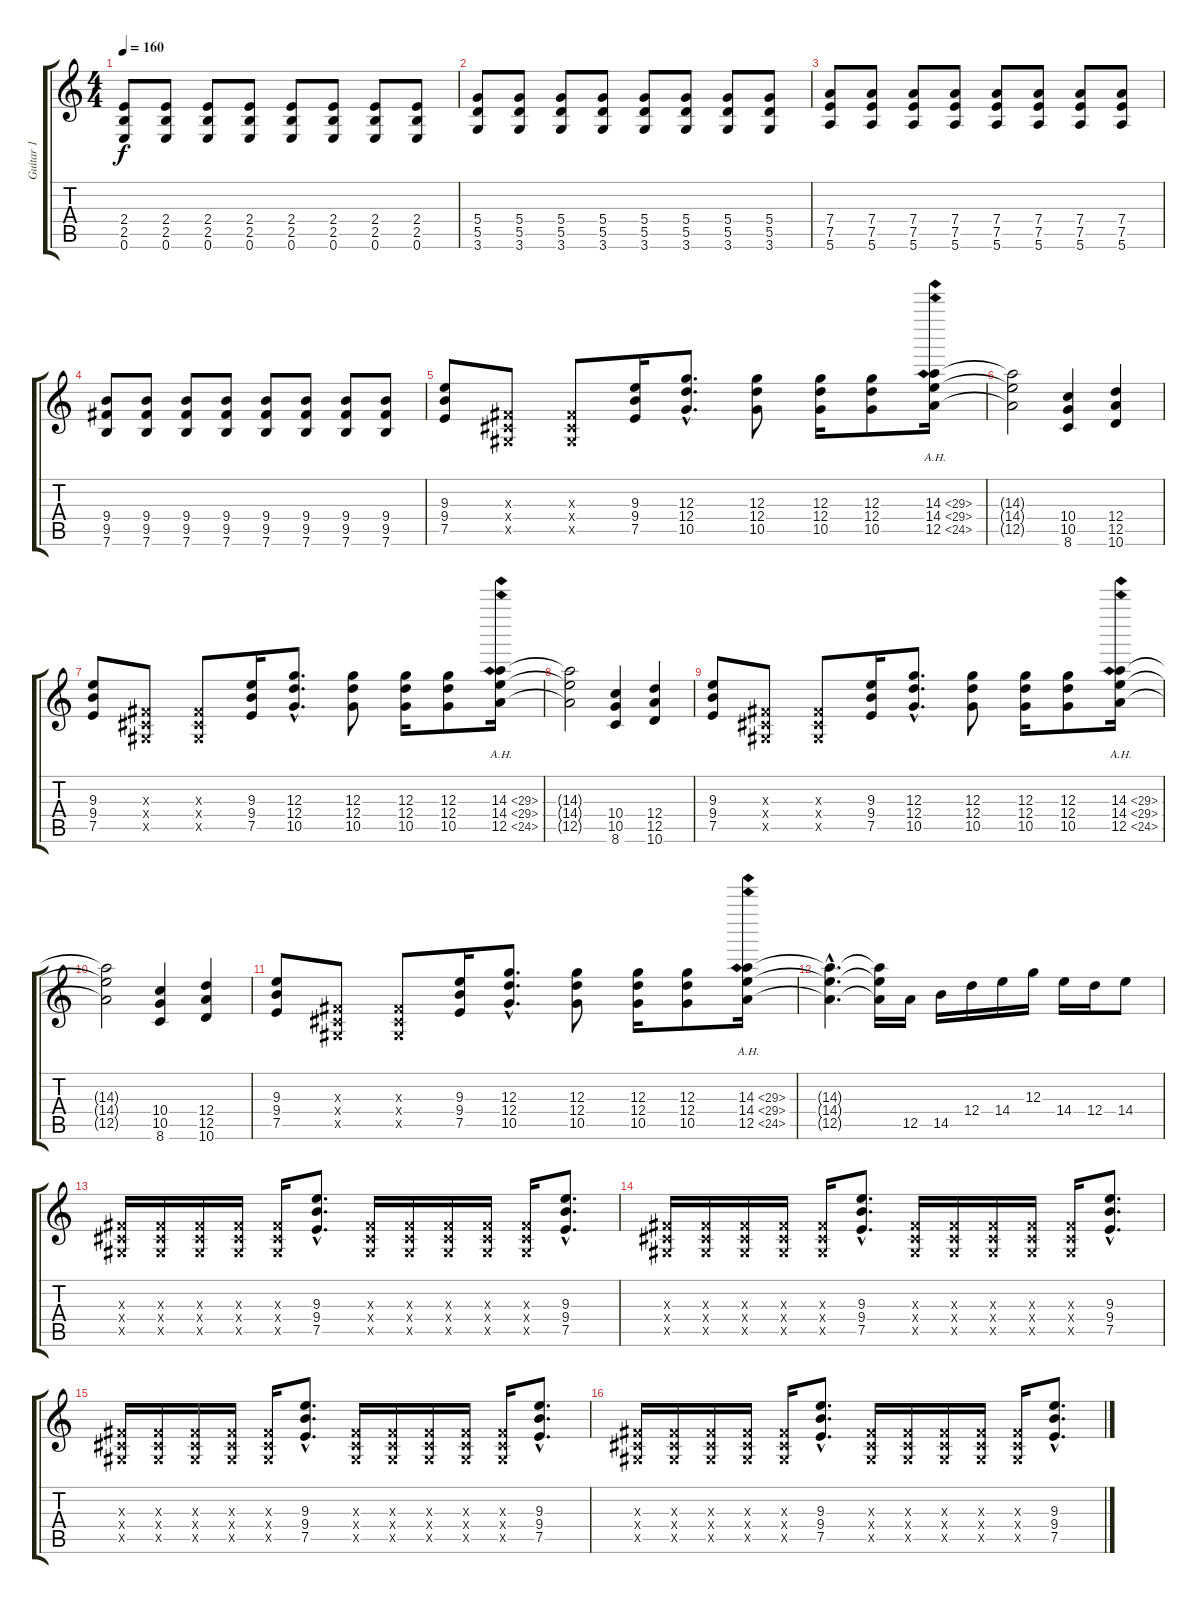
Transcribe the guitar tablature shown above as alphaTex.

\track ("Guitar 1" "Guitar 1") {instrument distortionguitar}
\staff {score tabs}
\tuning (E4 B3 G3 D3 A2 E2) {hide}
\ts (4 4)
\tempo 160
\clef g2
\ks c
(2.4 2.5 0.6).8{dy f} (2.4 2.5 0.6).8 (2.4 2.5 0.6).8 (2.4 2.5 0.6).8 (2.4 2.5 0.6).8 (2.4 2.5 0.6).8 (2.4 2.5 0.6).8 (2.4 2.5 0.6).8 |
(5.4 5.5 3.6).8 (5.4 5.5 3.6).8 (5.4 5.5 3.6).8 (5.4 5.5 3.6).8 (5.4 5.5 3.6).8 (5.4 5.5 3.6).8 (5.4 5.5 3.6).8 (5.4 5.5 3.6).8 |
(7.4 7.5 5.6).8 (7.4 7.5 5.6).8 (7.4 7.5 5.6).8 (7.4 7.5 5.6).8 (7.4 7.5 5.6).8 (7.4 7.5 5.6).8 (7.4 7.5 5.6).8 (7.4 7.5 5.6).8 |
(9.4 9.5 7.6).8 (9.4 9.5 7.6).8 (9.4 9.5 7.6).8 (9.4 9.5 7.6).8 (9.4 9.5 7.6).8 (9.4 9.5 7.6).8 (9.4 9.5 7.6).8 (9.4 9.5 7.6).8 |
(9.3 9.4 7.5).8 (-1.3{x} -1.4{x} -1.5{x}).8 (-1.3{x} -1.4{x} -1.5{x}).8 (9.3 9.4 7.5).16 (12.3{hac} 12.4{hac} 10.5{hac}).8{d} (12.3 12.4 10.5).8 (12.3 12.4 10.5).16 (12.3 12.4 10.5).8 (14.3{ah 15} 14.4{ah 15} 12.5{ah 12}).16 |
(14.3{t} 14.4{t} 12.5{t}).2 (10.4 10.5 8.6).4 (12.4 12.5 10.6).4 |
(9.3 9.4 7.5).8 (-1.3{x} -1.4{x} -1.5{x}).8 (-1.3{x} -1.4{x} -1.5{x}).8 (9.3 9.4 7.5).16 (12.3{hac} 12.4{hac} 10.5{hac}).8{d} (12.3 12.4 10.5).8 (12.3 12.4 10.5).16 (12.3 12.4 10.5).8 (14.3{ah 15} 14.4{ah 15} 12.5{ah 12}).16 |
(14.3{t} 14.4{t} 12.5{t}).2 (10.4 10.5 8.6).4 (12.4 12.5 10.6).4 |
(9.3 9.4 7.5).8 (-1.3{x} -1.4{x} -1.5{x}).8 (-1.3{x} -1.4{x} -1.5{x}).8 (9.3 9.4 7.5).16 (12.3{hac} 12.4{hac} 10.5{hac}).8{d} (12.3 12.4 10.5).8 (12.3 12.4 10.5).16 (12.3 12.4 10.5).8 (14.3{ah 15} 14.4{ah 15} 12.5{ah 12}).16 |
(14.3{t} 14.4{t} 12.5{t}).2 (10.4 10.5 8.6).4 (12.4 12.5 10.6).4 |
(9.3 9.4 7.5).8 (-1.3{x} -1.4{x} -1.5{x}).8 (-1.3{x} -1.4{x} -1.5{x}).8 (9.3 9.4 7.5).16 (12.3{hac} 12.4{hac} 10.5{hac}).8{d} (12.3 12.4 10.5).8 (12.3 12.4 10.5).16 (12.3 12.4 10.5).8 (14.3{ah 15} 14.4{ah 15} 12.5{ah 12}).16 |
(14.3{hac t} 14.4{hac t} 12.5{hac t}).4{d} (14.3{t} 14.4{t} 12.5{t}).16 12.5.16 14.5.16 12.4.16 14.4.16 12.3.16 14.4.16 12.4.16 14.4.8 |
(-1.3{x} -1.4{x} -1.5{x}).16 (-1.3{x} -1.4{x} -1.5{x}).16 (-1.3{x} -1.4{x} -1.5{x}).16 (-1.3{x} -1.4{x} -1.5{x}).16 (-1.3{x} -1.4{x} -1.5{x}).16 (9.3{hac} 9.4{hac} 7.5{hac}).8{d} (-1.3{x} -1.4{x} -1.5{x}).16 (-1.3{x} -1.4{x} -1.5{x}).16 (-1.3{x} -1.4{x} -1.5{x}).16 (-1.3{x} -1.4{x} -1.5{x}).16 (-1.3{x} -1.4{x} -1.5{x}).16 (9.3{hac} 9.4{hac} 7.5{hac}).8{d} |
(-1.3{x} -1.4{x} -1.5{x}).16 (-1.3{x} -1.4{x} -1.5{x}).16 (-1.3{x} -1.4{x} -1.5{x}).16 (-1.3{x} -1.4{x} -1.5{x}).16 (-1.3{x} -1.4{x} -1.5{x}).16 (9.3{hac} 9.4{hac} 7.5{hac}).8{d} (-1.3{x} -1.4{x} -1.5{x}).16 (-1.3{x} -1.4{x} -1.5{x}).16 (-1.3{x} -1.4{x} -1.5{x}).16 (-1.3{x} -1.4{x} -1.5{x}).16 (-1.3{x} -1.4{x} -1.5{x}).16 (9.3{hac} 9.4{hac} 7.5{hac}).8{d} |
(-1.3{x} -1.4{x} -1.5{x}).16 (-1.3{x} -1.4{x} -1.5{x}).16 (-1.3{x} -1.4{x} -1.5{x}).16 (-1.3{x} -1.4{x} -1.5{x}).16 (-1.3{x} -1.4{x} -1.5{x}).16 (9.3{hac} 9.4{hac} 7.5{hac}).8{d} (-1.3{x} -1.4{x} -1.5{x}).16 (-1.3{x} -1.4{x} -1.5{x}).16 (-1.3{x} -1.4{x} -1.5{x}).16 (-1.3{x} -1.4{x} -1.5{x}).16 (-1.3{x} -1.4{x} -1.5{x}).16 (9.3{hac} 9.4{hac} 7.5{hac}).8{d} |
(-1.3{x} -1.4{x} -1.5{x}).16 (-1.3{x} -1.4{x} -1.5{x}).16 (-1.3{x} -1.4{x} -1.5{x}).16 (-1.3{x} -1.4{x} -1.5{x}).16 (-1.3{x} -1.4{x} -1.5{x}).16 (9.3{hac} 9.4{hac} 7.5{hac}).8{d} (-1.3{x} -1.4{x} -1.5{x}).16 (-1.3{x} -1.4{x} -1.5{x}).16 (-1.3{x} -1.4{x} -1.5{x}).16 (-1.3{x} -1.4{x} -1.5{x}).16 (-1.3{x} -1.4{x} -1.5{x}).16 (9.3{hac} 9.4{hac} 7.5{hac}).8{d}
